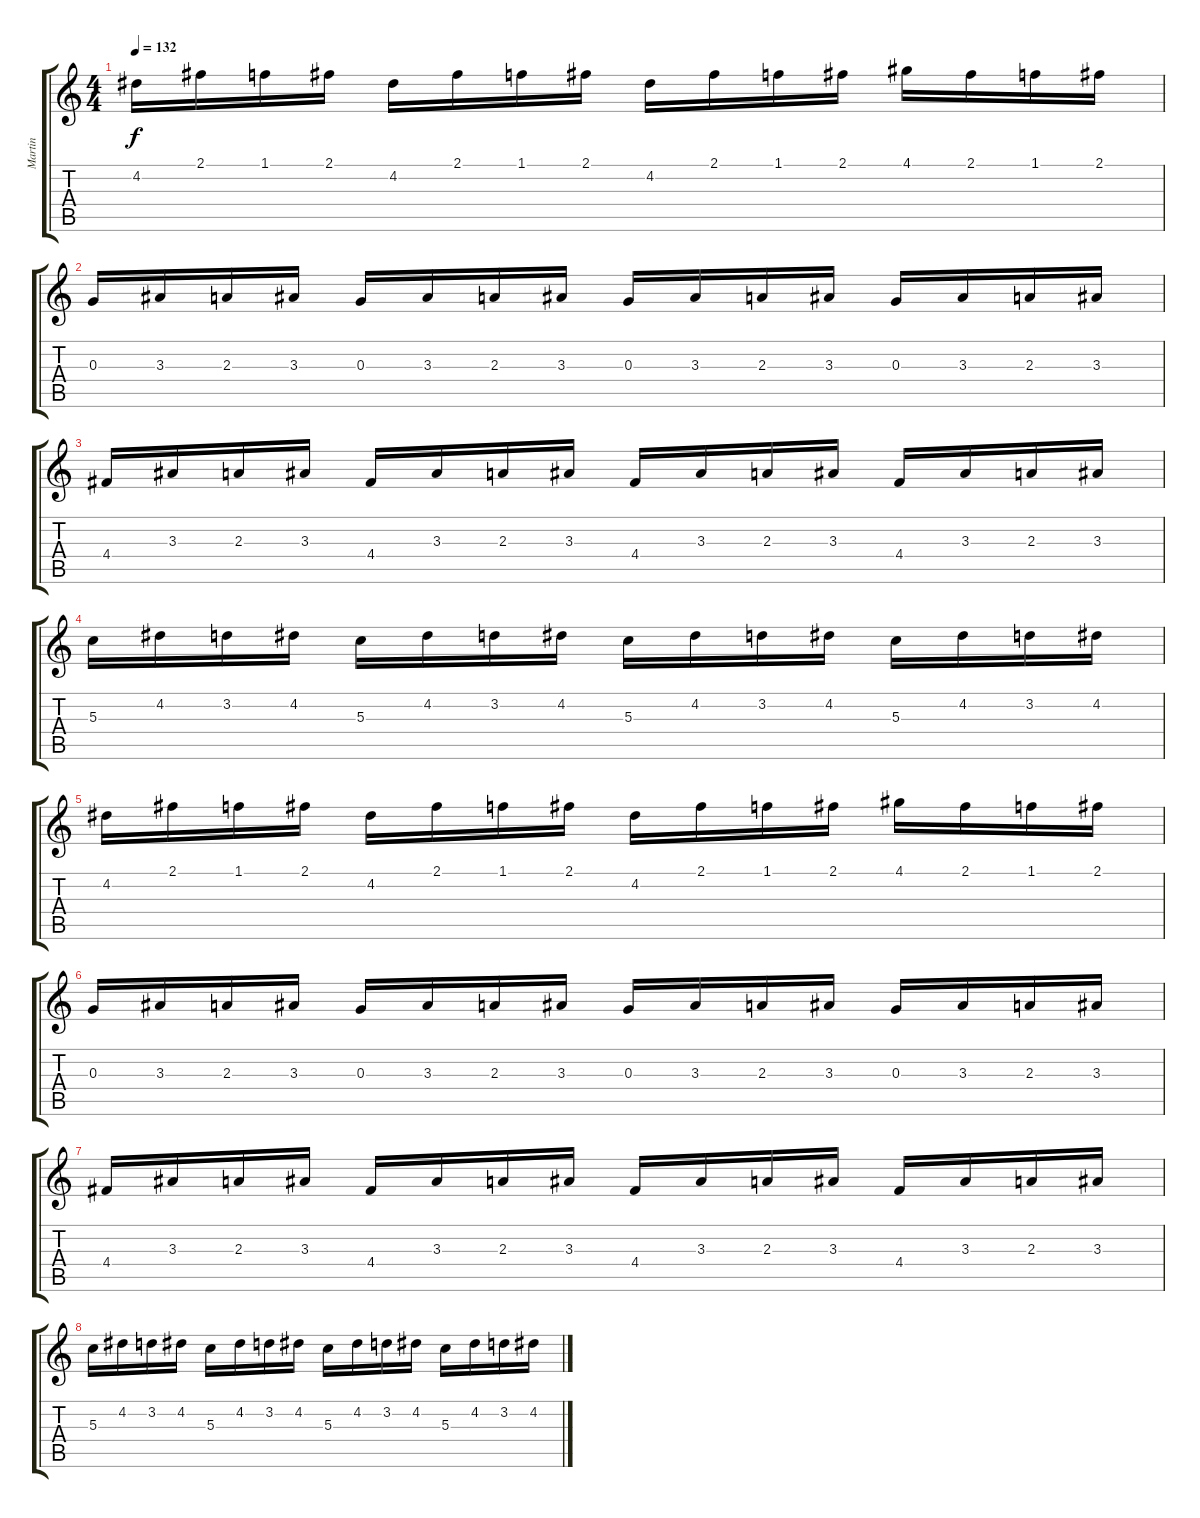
\track ("Martin" "Martin") {instrument churchorgan}
\staff {score tabs}
\tuning (E5 B4 G4 D4 A3 E3) {hide}
\ts (4 4)
\tempo 132
\clef g2
\ks c
4.2.16{dy f} 2.1.16 1.1.16 2.1.16 4.2.16 2.1.16 1.1.16 2.1.16 4.2.16 2.1.16 1.1.16 2.1.16 4.1.16 2.1.16 1.1.16 2.1.16 |
0.3.16 3.3.16 2.3.16 3.3.16 0.3.16 3.3.16 2.3.16 3.3.16 0.3.16 3.3.16 2.3.16 3.3.16 0.3.16 3.3.16 2.3.16 3.3.16 |
4.4.16 3.3.16 2.3.16 3.3.16 4.4.16 3.3.16 2.3.16 3.3.16 4.4.16 3.3.16 2.3.16 3.3.16 4.4.16 3.3.16 2.3.16 3.3.16 |
5.3.16 4.2.16 3.2.16 4.2.16 5.3.16 4.2.16 3.2.16 4.2.16 5.3.16 4.2.16 3.2.16 4.2.16 5.3.16 4.2.16 3.2.16 4.2.16 |
4.2.16 2.1.16 1.1.16 2.1.16 4.2.16 2.1.16 1.1.16 2.1.16 4.2.16 2.1.16 1.1.16 2.1.16 4.1.16 2.1.16 1.1.16 2.1.16 |
0.3.16 3.3.16 2.3.16 3.3.16 0.3.16 3.3.16 2.3.16 3.3.16 0.3.16 3.3.16 2.3.16 3.3.16 0.3.16 3.3.16 2.3.16 3.3.16 |
4.4.16 3.3.16 2.3.16 3.3.16 4.4.16 3.3.16 2.3.16 3.3.16 4.4.16 3.3.16 2.3.16 3.3.16 4.4.16 3.3.16 2.3.16 3.3.16 |
5.3.16 4.2.16 3.2.16 4.2.16 5.3.16 4.2.16 3.2.16 4.2.16 5.3.16 4.2.16 3.2.16 4.2.16 5.3.16 4.2.16 3.2.16 4.2.16
